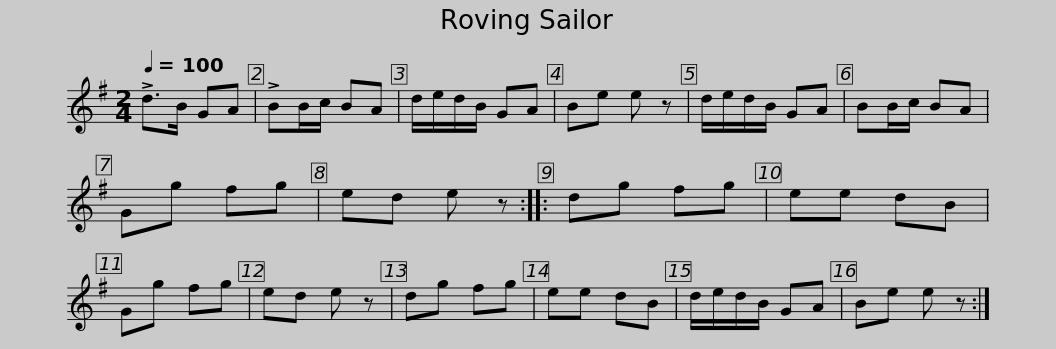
X:1
L:1/8
Q:1/4=100
M:2/4
I:linebreak $
K:none
V:1 treble transpose="8 "
V:1
[K:G] !>!d>B GA | !>!BB/c/ BA | d/e/d/B/ GA | Be e z | d/e/d/B/ GA | %5
 BB/c/ BA | Gg fg | ed e z :: dg fg |$ ee dB | %10
 Gg fg | ed e z | dg fg | ee dB | d/e/d/B/ GA | %15
 Be e z :| %16
